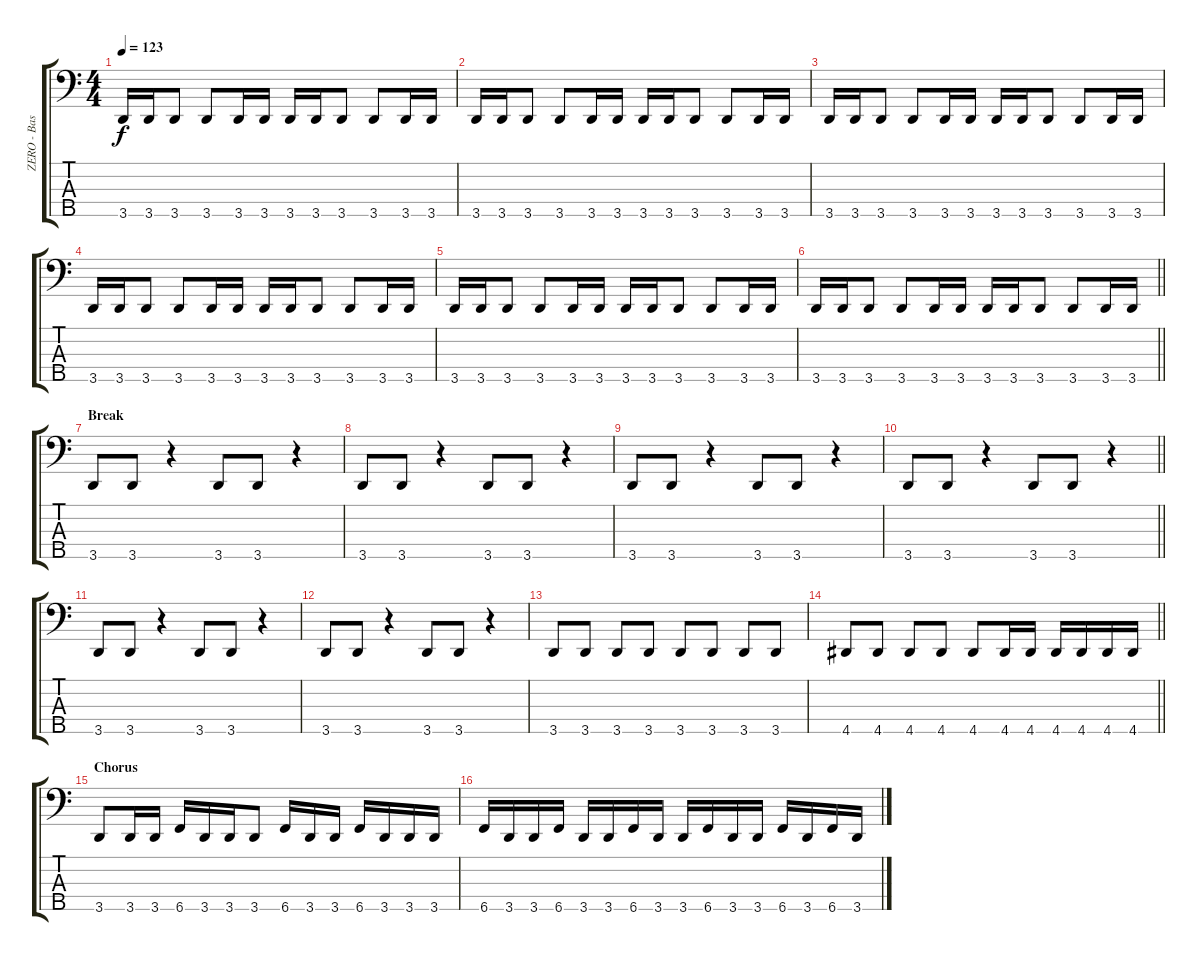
\track ("ZERO - Bass" "ZERO - Bas") {instrument electricbassfinger}
\staff {score tabs}
\tuning (G2 D2 A1 E1 B0) {hide}
\ts (4 4)
\tempo 123
\clef f4
\ks c
3.5.16{dy f} 3.5.16 3.5.8 3.5.8 3.5.16 3.5.16 3.5.16 3.5.16 3.5.8 3.5.8 3.5.16 3.5.16 |
3.5.16 3.5.16 3.5.8 3.5.8 3.5.16 3.5.16 3.5.16 3.5.16 3.5.8 3.5.8 3.5.16 3.5.16 |
3.5.16 3.5.16 3.5.8 3.5.8 3.5.16 3.5.16 3.5.16 3.5.16 3.5.8 3.5.8 3.5.16 3.5.16 |
3.5.16 3.5.16 3.5.8 3.5.8 3.5.16 3.5.16 3.5.16 3.5.16 3.5.8 3.5.8 3.5.16 3.5.16 |
3.5.16 3.5.16 3.5.8 3.5.8 3.5.16 3.5.16 3.5.16 3.5.16 3.5.8 3.5.8 3.5.16 3.5.16 |
\barLineRight lightlight
3.5.16 3.5.16 3.5.8 3.5.8 3.5.16 3.5.16 3.5.16 3.5.16 3.5.8 3.5.8 3.5.16 3.5.16 |
\section ("" "Break")
3.5.8 3.5.8 r.4 3.5.8 3.5.8 r.4 |
3.5.8 3.5.8 r.4 3.5.8 3.5.8 r.4 |
3.5.8 3.5.8 r.4 3.5.8 3.5.8 r.4 |
\barLineRight lightlight
3.5.8 3.5.8 r.4 3.5.8 3.5.8 r.4 |
\section ("" "")
3.5.8 3.5.8 r.4 3.5.8 3.5.8 r.4 |
3.5.8 3.5.8 r.4 3.5.8 3.5.8 r.4 |
3.5.8 3.5.8 3.5.8 3.5.8 3.5.8 3.5.8 3.5.8 3.5.8 |
\barLineRight lightlight
4.5.8 4.5.8 4.5.8 4.5.8 4.5.8 4.5.16 4.5.16 4.5.16 4.5.16 4.5.16 4.5.16 |
\section ("" "Chorus")
3.5.8 3.5.16 3.5.16 6.5.16 3.5.16 3.5.16 3.5.8 6.5.16 3.5.16 3.5.16 6.5.16 3.5.16 3.5.16 3.5.16 |
6.5.16 3.5.16 3.5.16 6.5.16 3.5.16 3.5.16 6.5.16 3.5.16 3.5.16 6.5.16 3.5.16 3.5.16 6.5.16 3.5.16 6.5.16 3.5.16
